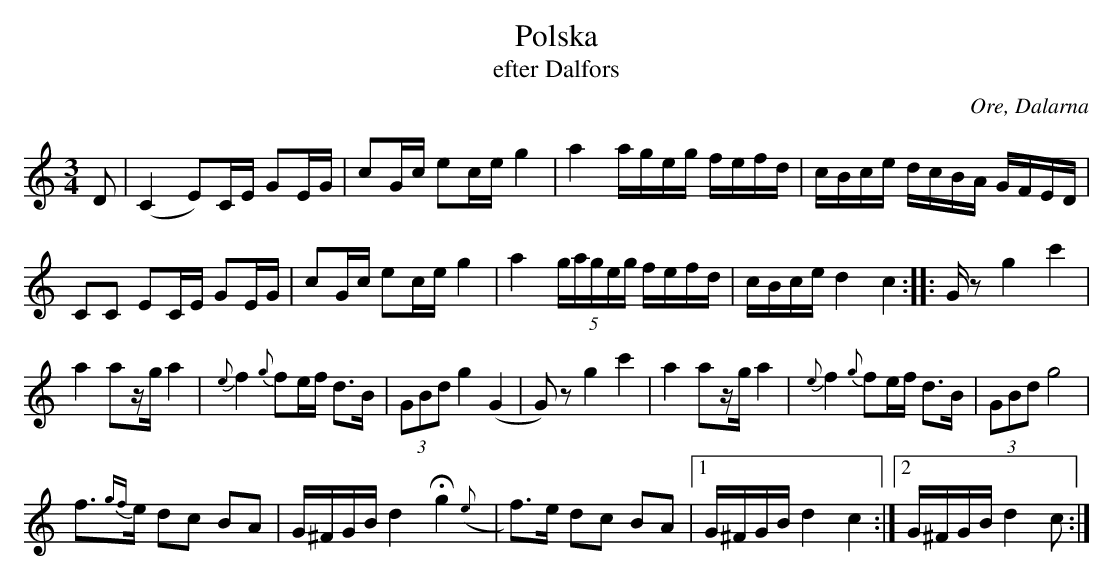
X:1
O:Ore, Dalarna
T:Polska
T:efter Dalfors
M:3/4
L:1/16
K:C
D2|(C4E2)CE G2EG|c2Gc e2ce g4|a4ageg fefd|cBce dcBA GFED|
C2C2 E2CE G2EG|c2Gc e2ce g4|a4 (5gageg fefd|cBce d4c4:||:Gz2g4c'4|
a4a2zga4|{e}f4{g}f2ef d3B|(3G2B2d2 g4(G4|G2)z2g4c'4|a4a2zg a4|{e}f4{g}f2ef d3B|(3G2B2d2 g8|
f3{gf}e d2c2 B2A2|G^FGB d4+fermata+g4({e}|f3)e d2c2 B2A2|1G^FGB d4 c4:|2 G^FGB d4c2:|
